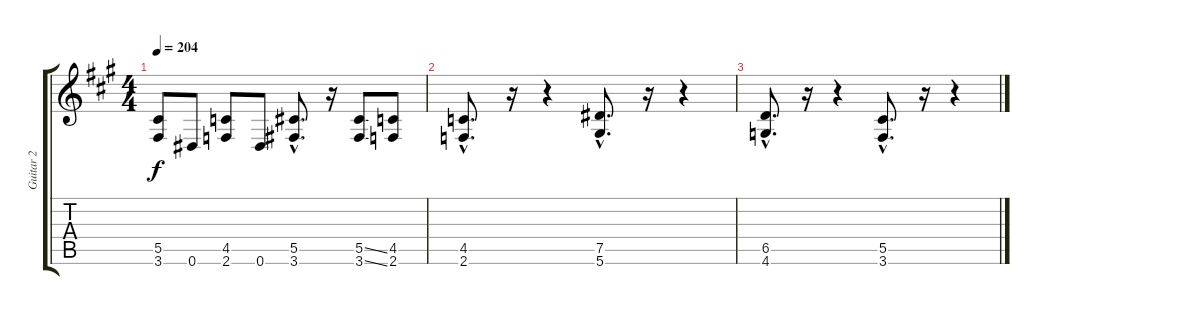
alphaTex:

\track ("Guitar 2" "Guitar 2") {instrument distortionguitar}
\staff {score tabs}
\tuning (Eb4 Bb3 Gb3 Db3 Ab2 Eb2) {hide}
\ts (4 4)
\tempo 204
\clef g2
\ks a
(5.5 3.6).8{dy f} 0.6.8 (4.5 2.6).8 0.6.8 (5.5{hac} 3.6{hac}).8{d} r.16 (5.5{ss} 3.6{ss}).8 (4.5 2.6).8 |
(4.5{hac} 2.6{hac}).8{d} r.16 r.4 (7.5{hac} 5.6{hac}).8{d} r.16 r.4 |
(6.5{hac} 4.6{hac}).8{d} r.16 r.4 (5.5{hac} 3.6{hac}).8{d} r.16 r.4
